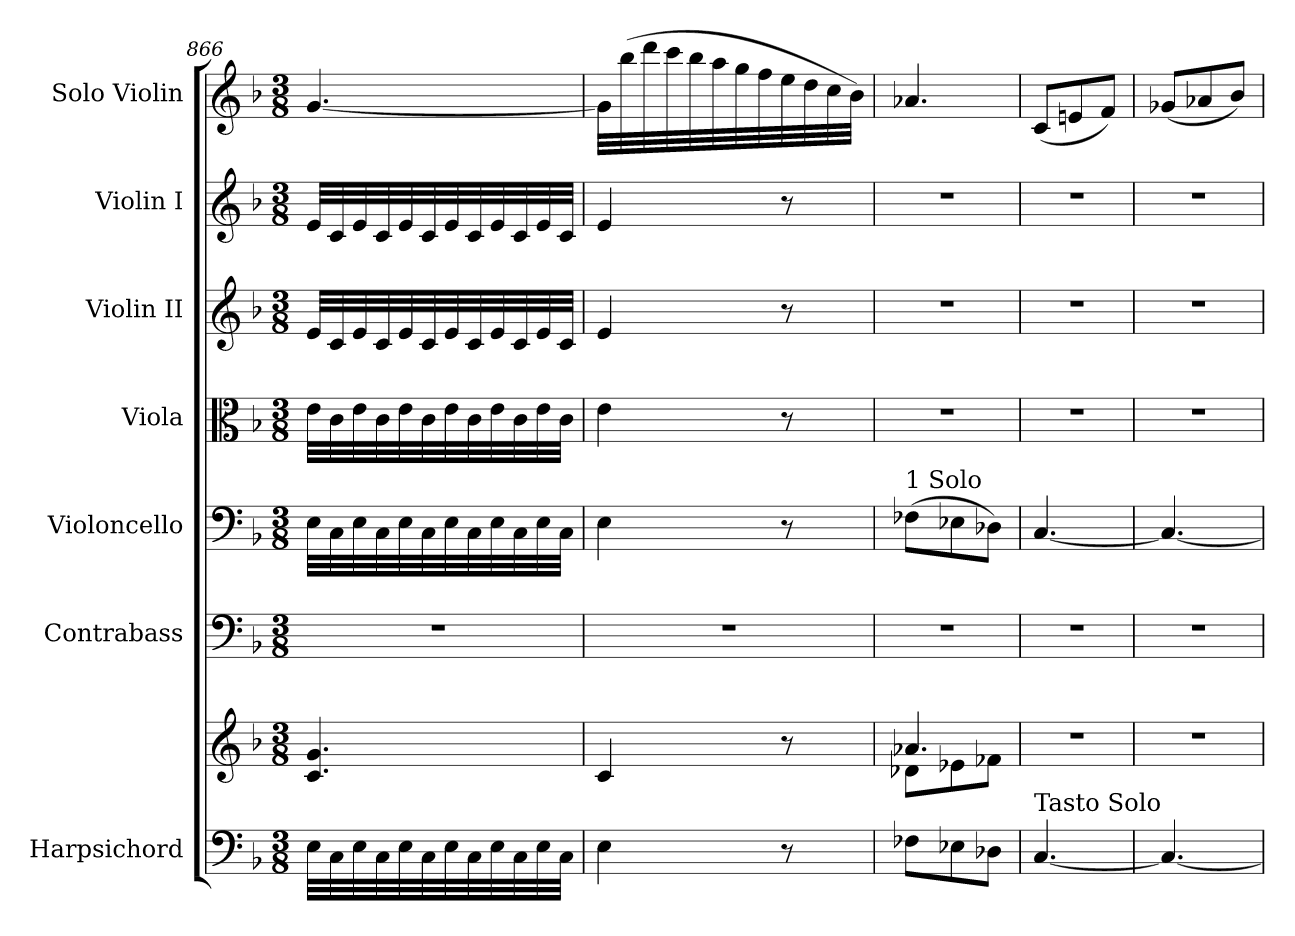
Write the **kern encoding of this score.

**kern	**kern	**kern	**kern	**kern	**kern	**kern	**kern
*part7	*part7	*part6	*part5	*part4	*part3	*part2	*part1
*staff8	*staff7	*staff6	*staff5	*staff4	*staff3	*staff2	*staff1
*I"Harpsichord	*	*I"Contrabass	*I"Violoncello	*I"Viola	*I"Violin II	*I"Violin I	*I"Solo Violin
*I'Hch.	*	*I'Cb.	*I'Vc.	*I'Vla.	*I'Vln. II	*I'Vln. I	*I'Vln.
*clefF4	*clefG2	*clefF4	*clefF4	*clefC3	*clefG2	*clefG2	*clefG2
*	*	*ITrd7c12	*	*	*	*	*
*k[b-]	*k[b-]	*k[b-]	*k[b-]	*k[b-]	*k[b-]	*k[b-]	*k[b-]
*M3/8	*M3/8	*M3/8	*M3/8	*M3/8	*M3/8	*M3/8	*M3/8
=866	=866	=866	=866	=866	=866	=866	=866
32E\LLL	4.c/ 4.g/	4.r	32E\LLL	32e\LLL	32e/LLL	32e/LLL	[4.g/
32C\	.	.	32C\	32c\	32c/	32c/	.
32E\	.	.	32E\	32e\	32e/	32e/	.
32C\	.	.	32C\	32c\	32c/	32c/	.
32E\	.	.	32E\	32e\	32e/	32e/	.
32C\	.	.	32C\	32c\	32c/	32c/	.
32E\	.	.	32E\	32e\	32e/	32e/	.
32C\	.	.	32C\	32c\	32c/	32c/	.
32E\	.	.	32E\	32e\	32e/	32e/	.
32C\	.	.	32C\	32c\	32c/	32c/	.
32E\	.	.	32E\	32e\	32e/	32e/	.
32C\JJJ	.	.	32C\JJJ	32c\JJJ	32c/JJJ	32c/JJJ	.
!!LO:PB:g=z
=867	=867	=867	=867	=867	=867	=867	=867
4E\	4c/	4.r	4E\	4e\	4e/	4e/	32g\LLL]
.	.	.	.	.	.	.	(>32bb-\
.	.	.	.	.	.	.	32ddd\
.	.	.	.	.	.	.	32ccc\
.	.	.	.	.	.	.	32bb-\
.	.	.	.	.	.	.	32aa\
.	.	.	.	.	.	.	32gg\
.	.	.	.	.	.	.	32ff\
8r	8r	.	8r	8r	8r	8r	32ee\
.	.	.	.	.	.	.	32dd\
.	.	.	.	.	.	.	32cc\
.	.	.	.	.	.	.	32b-\JJJ)
=868	=868	=868	=868	=868	=868	=868	=868
*	*^	*	*	*	*	*	*
!	!	!	!	!LO:TX:a:t=1 Solo	!	!	!	!
8F-X\L	8d-X\L	4.a-X/	4.r	(>8F-X\L	4.r	4.r	4.r	4.a-X/
8E-X\	8e-X\	.	.	8E-X\	.	.	.	.
8D-X\J	8f-X\J	.	.	8D-X\J)	.	.	.	.
*	*v	*v	*	*	*	*	*	*
=869	=869	=869	=869	=869	=869	=869	=869
!LO:TX:a:t=Tasto Solo	!	!	!	!	!	!	!
[4.C/	4.r	4.r	[4.C/	4.r	4.r	4.r	(<8c/L
.	.	.	.	.	.	.	8en/
.	.	.	.	.	.	.	8f/J)
=870	=870	=870	=870	=870	=870	=870	=870
4.C/_	4.r	4.r	4.C/_	4.r	4.r	4.r	(<8g-X/L
.	.	.	.	.	.	.	8a-X/
.	.	.	.	.	.	.	8b-/J)
=	=	=	=	=	=	=	=
*-	*-	*-	*-	*-	*-	*-	*-
